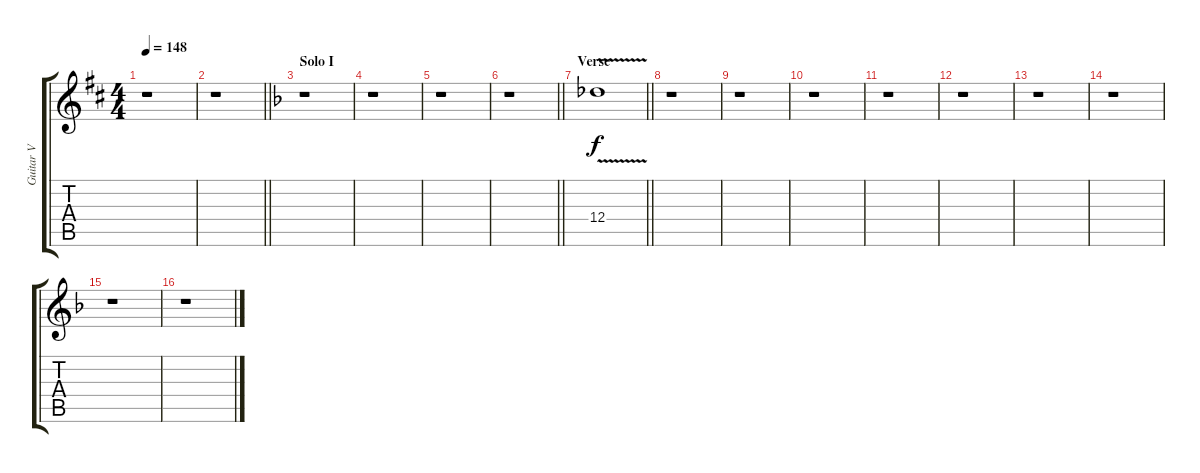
\track ("Guitar V" "Guitar V") {instrument distortionguitar}
\staff {score tabs}
\tuning (Eb4 Bb3 Gb3 Db3 Ab2 Eb2) {hide}
\ts (4 4)
\tempo 148
\clef g2
\ks bminor
r.1{dy f} |
\barLineRight lightlight
r.1 |
\section ("" "Solo I")
\ks dminor
r.1 |
r.1 |
r.1 |
\barLineRight lightlight
r.1 |
\section ("" "Verse")
\barLineRight lightlight
12.4{v}.1 |
r.1 |
r.1 |
r.1 |
r.1 |
r.1 |
r.1 |
r.1 |
r.1 |
r.1
